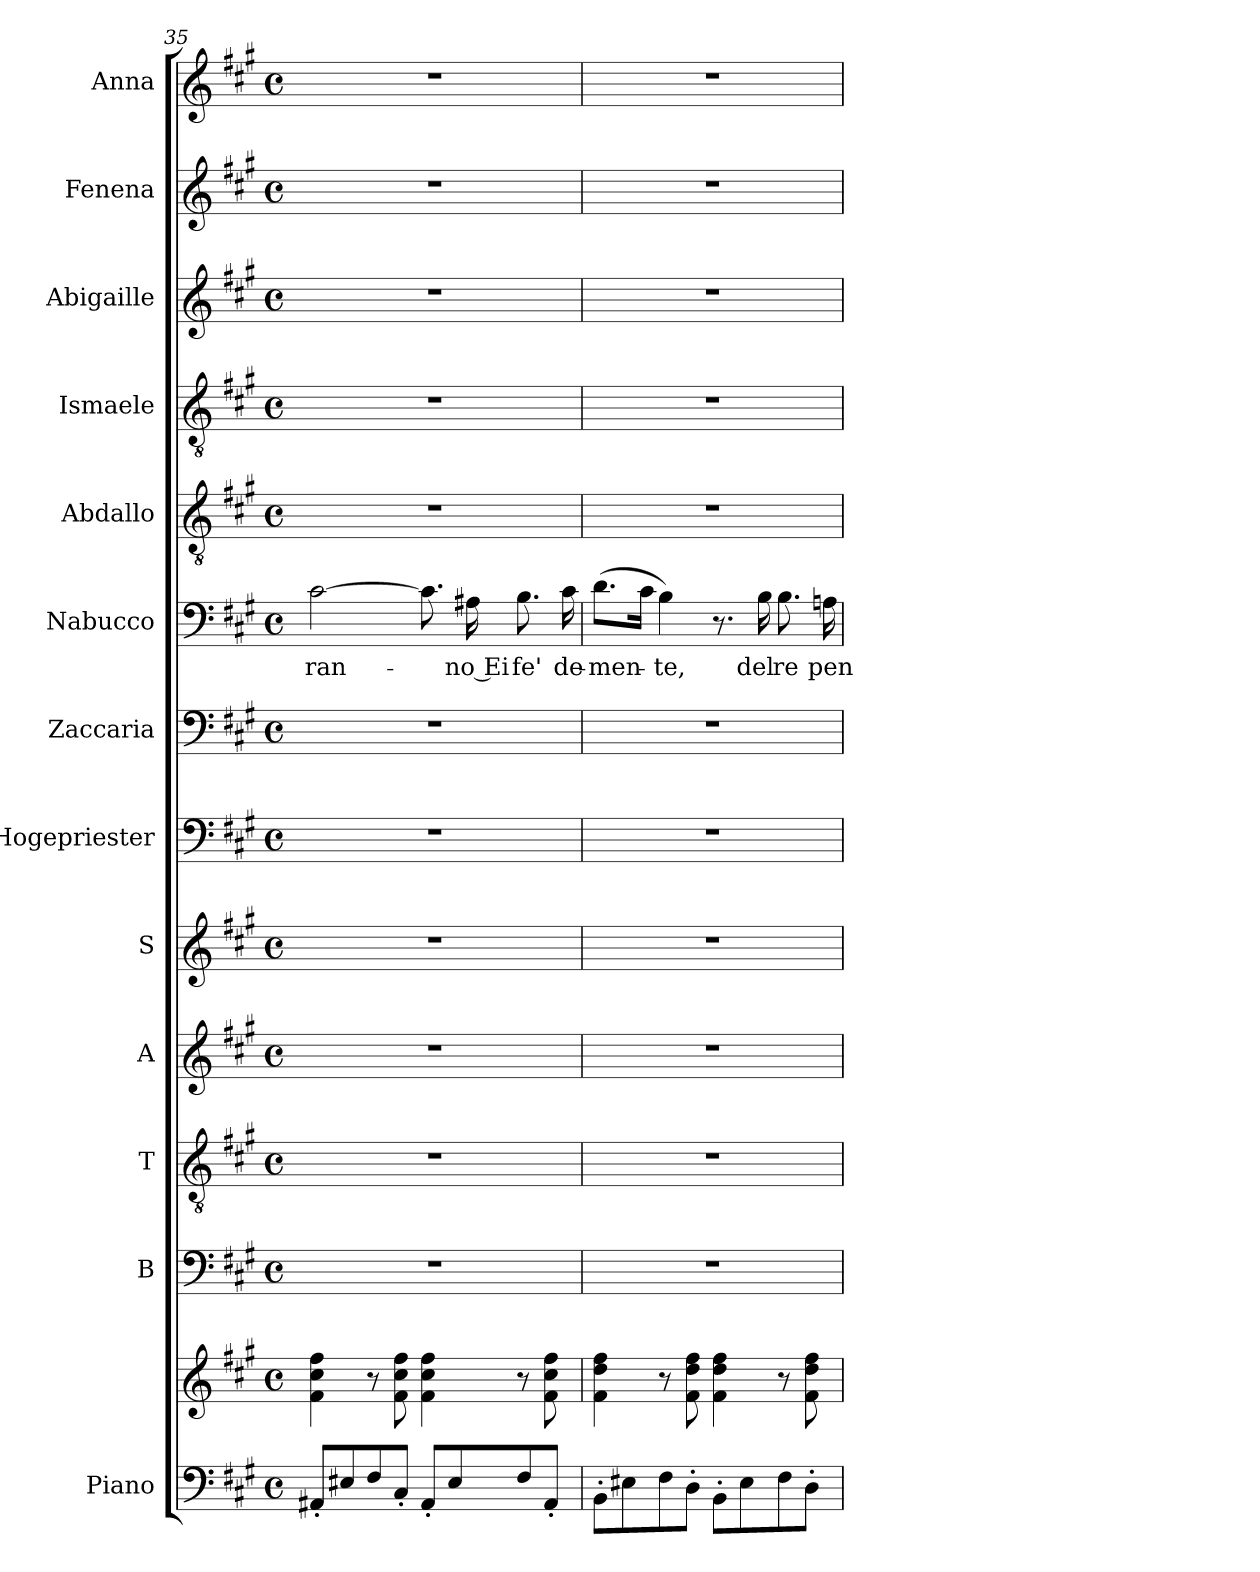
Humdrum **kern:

**kern	**kern	**kern	**kern	**kern	**kern	**kern	**kern	**kern	**text	**kern	**kern	**kern	**kern	**kern
*part13	*part13	*part12	*part11	*part10	*part9	*part8	*part7	*part6	*part6	*part5	*part4	*part3	*part2	*part1
*staff14	*staff13	*staff12	*staff11	*staff10	*staff9	*staff8	*staff7	*staff6	*staff6	*staff5	*staff4	*staff3	*staff2	*staff1
*I"Piano	*	*I"B	*I"T	*I"A	*I"S	*I"Hogepriester	*I"Zaccaria	*I"Nabucco	*	*I"Abdallo	*I"Ismaele	*I"Abigaille	*I"Fenena	*I"Anna
*I'Pno	*	*I'B	*I'T	*I'A	*I'S	*	*	*I'B	*	*	*	*	*	*
!!LO:LB:g=z
*clefF4	*clefG2	*clefF4	*clefGv2	*clefG2	*clefG2	*clefF4	*clefF4	*clefF4	*	*clefGv2	*clefGv2	*clefG2	*clefG2	*clefG2
*k[f#c#g#]	*k[f#c#g#]	*k[f#c#g#]	*k[f#c#g#]	*k[f#c#g#]	*k[f#c#g#]	*k[f#c#g#]	*k[f#c#g#]	*k[f#c#g#]	*	*k[f#c#g#]	*k[f#c#g#]	*k[f#c#g#]	*k[f#c#g#]	*k[f#c#g#]
*M4/4	*M4/4	*M4/4	*M4/4	*M4/4	*M4/4	*M4/4	*M4/4	*M4/4	*	*M4/4	*M4/4	*M4/4	*M4/4	*M4/4
*met(c)	*met(c)	*met(c)	*met(c)	*met(c)	*met(c)	*met(c)	*met(c)	*met(c)	*	*met(c)	*met(c)	*met(c)	*met(c)	*met(c)
=35	=35	=35	=35	=35	=35	=35	=35	=35	=35	=35	=35	=35	=35	=35
!	!	!	!	!	!	!	!	!	!LO:LY:b	!	!	!	!	!
8AA#X'/L	4f#\ 4cc#\ 4ff#\	1r	1r	1r	1r	1r	1r	[2c#\	-ran-	1r	1r	1r	1r	1r
8E#X/	.	.	.	.	.	.	.	.	.	.	.	.	.	.
8F#/	8r	.	.	.	.	.	.	.	.	.	.	.	.	.
8C#'/J	8f#\ 8cc#\ 8ff#\	.	.	.	.	.	.	.	.	.	.	.	.	.
8AA#'/L	4f#\ 4cc#\ 4ff#\	.	.	.	.	.	.	8.c#\]	.	.	.	.	.	.
8E#/	.	.	.	.	.	.	.	.	.	.	.	.	.	.
!	!	!	!	!	!	!	!	!	!LO:LY:b	!	!	!	!	!
.	.	.	.	.	.	.	.	16A#X\	-no Ei	.	.	.	.	.
!	!	!	!	!	!	!	!	!	!LO:LY:b	!	!	!	!	!
8F#/	8r	.	.	.	.	.	.	8.B\	fe'	.	.	.	.	.
8AA#'/J	8f#\ 8cc#\ 8ff#\	.	.	.	.	.	.	.	.	.	.	.	.	.
!	!	!	!	!	!	!	!	!	!LO:LY:b	!	!	!	!	!
.	.	.	.	.	.	.	.	16c#\	de-	.	.	.	.	.
=36	=36	=36	=36	=36	=36	=36	=36	=36	=36	=36	=36	=36	=36	=36
!	!	!	!	!	!	!	!	!	!LO:LY:b	!	!	!	!	!
8BB'\L	4f#\ 4dd\ 4ff#\	1r	1r	1r	1r	1r	1r	(8.d\L	-men-	1r	1r	1r	1r	1r
8E#X\	.	.	.	.	.	.	.	.	.	.	.	.	.	.
.	.	.	.	.	.	.	.	16c#\Jk	.	.	.	.	.	.
!	!	!	!	!	!	!	!	!	!LO:LY:b	!	!	!	!	!
8F#\	8r	.	.	.	.	.	.	4B\)	-te,	.	.	.	.	.
8D'\J	8f#\ 8dd\ 8ff#\	.	.	.	.	.	.	.	.	.	.	.	.	.
8BB'\L	4f#\ 4dd\ 4ff#\	.	.	.	.	.	.	8.r	.	.	.	.	.	.
8E#\	.	.	.	.	.	.	.	.	.	.	.	.	.	.
!	!	!	!	!	!	!	!	!	!LO:LY:b	!	!	!	!	!
.	.	.	.	.	.	.	.	16B\	del	.	.	.	.	.
!	!	!	!	!	!	!	!	!	!LO:LY:b	!	!	!	!	!
8F#\	8r	.	.	.	.	.	.	8.B\	re	.	.	.	.	.
8D'\J	8f#\ 8dd\ 8ff#\	.	.	.	.	.	.	.	.	.	.	.	.	.
!	!	!	!	!	!	!	!	!	!LO:LY:b	!	!	!	!	!
.	.	.	.	.	.	.	.	16An\	pen-	.	.	.	.	.
=	=	=	=	=	=	=	=	=	=	=	=	=	=	=
*-	*-	*-	*-	*-	*-	*-	*-	*-	*-	*-	*-	*-	*-	*-
